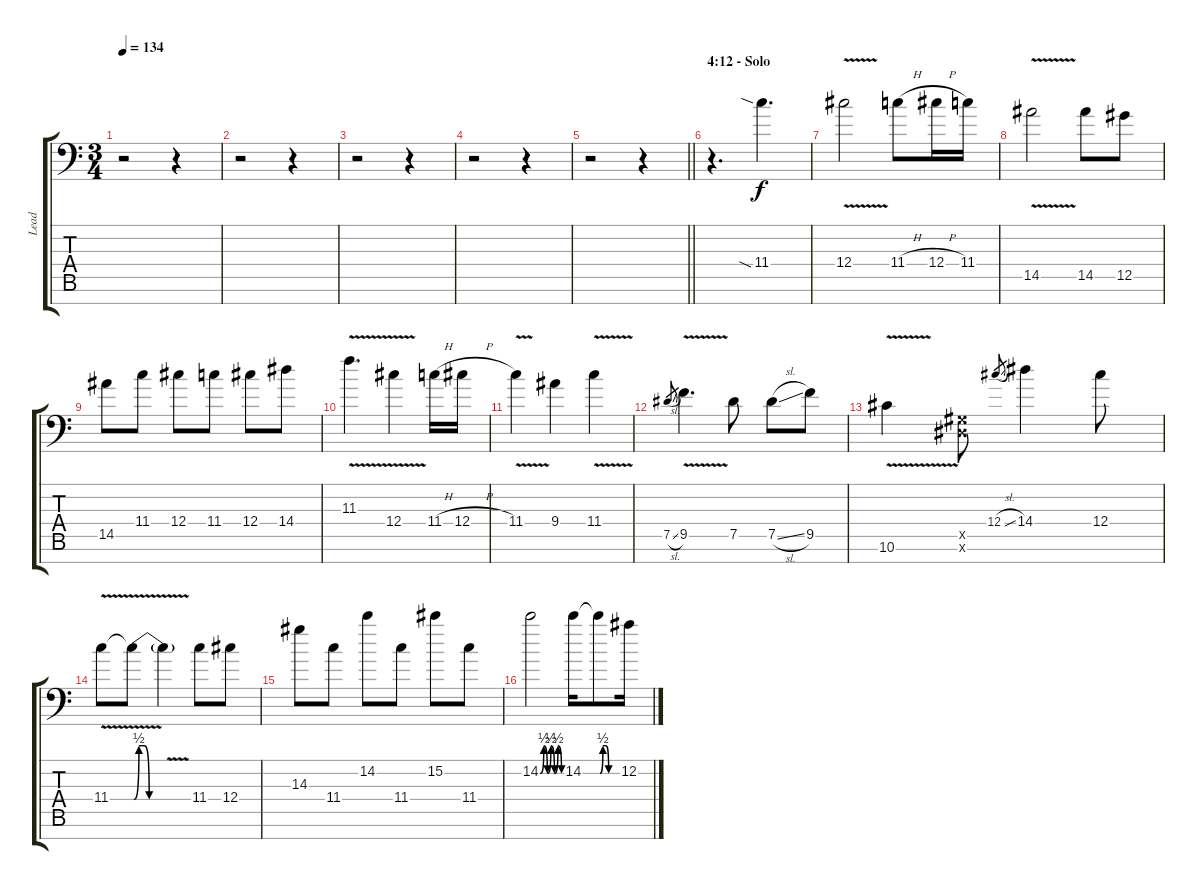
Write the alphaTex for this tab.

\track ("Lead" "Lead") {instrument distortionguitar}
\staff {score tabs}
\tuning (Eb4 Bb3 Gb3 Db3 Ab2 Eb2 Ab1) {hide}
\ts (3 4)
\tempo 134
\clef f4
\ks c
r.2{dy f} r.4 |
r.2 r.4 |
r.2 r.4 |
r.2 r.4 |
\barLineRight lightlight
r.2 r.4 |
\section ("" "4:12 - Solo")
r.4{d volume 16} 11.4{sia}.4{d} |
12.4{v}.2 11.4{h}.8 12.4{h}.16 11.4.16 |
14.5{v}.2 14.5.8 12.5.8 |
14.5.8 11.4.8 12.4.8 11.4.8 12.4.8 14.4.8 |
11.3{v}.4{d} 12.4{v}.4 11.4{h}.16 12.4{h}.16 |
11.4{v}.4 9.4.4 11.4{v}.4 |
7.5{sl}.8{gr} 9.5{v}.4{d} 7.5.8 7.5{sl}.8 9.5.8 |
10.6{v}.4 (0.5{x} 0.6{x}).8 12.4{sl}.8{gr} 14.4.4 12.4.8 |
11.4{v}.8 11.4{be (custom 0 0 10 2 20 2 30 0 60 0) t}.8 11.4{v t}.4 11.4.8 12.4.8 |
14.3.8 11.4.8 14.2.8 11.4.8 15.2.8 11.4.8 |
14.2{be (custom 0 0 10 2 20 0 30 2 40 0 50 2 60 0)}.2 14.2.16 14.2{be (custom 0 0 10 2 20 2 30 0 60 0) t}.8 12.2.16
